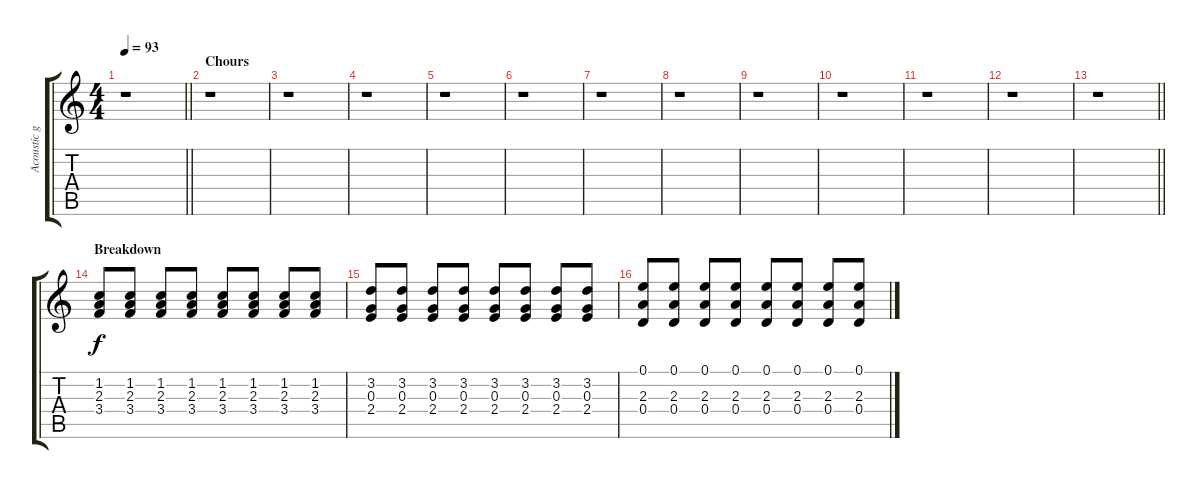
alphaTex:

\track ("Acoustic guitar" "Acoustic g") {instrument acousticguitarsteel}
\staff {score tabs}
\tuning (E4 B3 G3 D3 A2 E2) {hide}
\ts (4 4)
\tempo 93
\clef g2
\barLineRight lightlight
\ks c
r.1{dy f} |
\section ("" "Chours")
r.1 |
r.1 |
r.1 |
r.1 |
r.1 |
r.1 |
r.1 |
r.1 |
r.1 |
r.1 |
r.1 |
\barLineRight lightlight
r.1 |
\section ("" "Breakdown")
(1.2 2.3 3.4).8 (1.2 2.3 3.4).8 (1.2 2.3 3.4).8 (1.2 2.3 3.4).8 (1.2 2.3 3.4).8 (1.2 2.3 3.4).8 (1.2 2.3 3.4).8 (1.2 2.3 3.4).8 |
(3.2 0.3 2.4).8 (3.2 0.3 2.4).8 (3.2 0.3 2.4).8 (3.2 0.3 2.4).8 (3.2 0.3 2.4).8 (3.2 0.3 2.4).8 (3.2 0.3 2.4).8 (3.2 0.3 2.4).8 |
(0.1 2.3 0.4).8 (0.1 2.3 0.4).8 (0.1 2.3 0.4).8 (0.1 2.3 0.4).8 (0.1 2.3 0.4).8 (0.1 2.3 0.4).8 (0.1 2.3 0.4).8 (0.1 2.3 0.4).8
